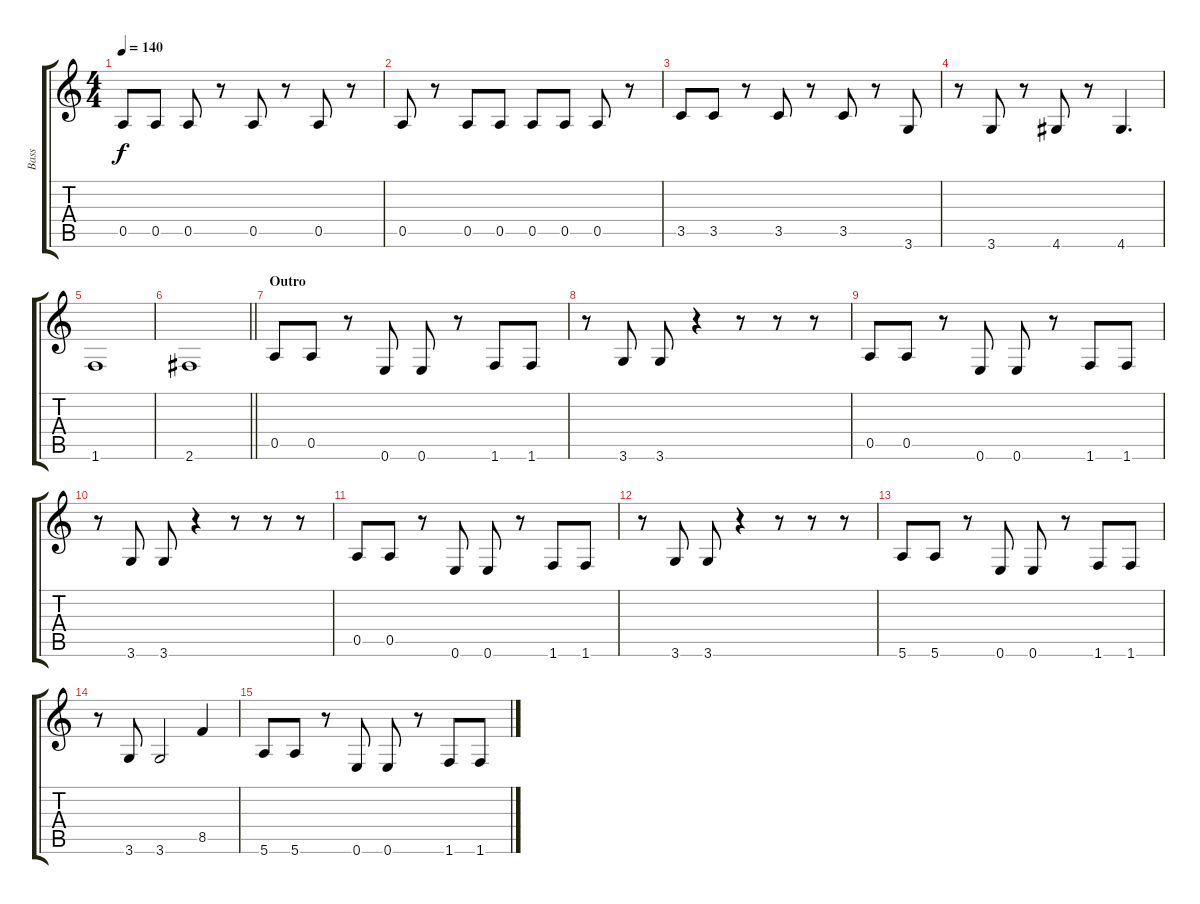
\track ("Bass" "Bass") {instrument electricbasspick}
\staff {score tabs}
\tuning (E4 B3 G3 D3 A2 E2) {hide}
\ts (4 4)
\tempo 140
\clef g2
\ks c
0.5.8{dy f} 0.5.8 0.5.8 r.8 0.5.8 r.8 0.5.8 r.8 |
0.5.8 r.8 0.5.8 0.5.8 0.5.8 0.5.8 0.5.8 r.8 |
3.5.8 3.5.8 r.8 3.5.8 r.8 3.5.8 r.8 3.6.8 |
r.8 3.6.8 r.8 4.6.8 r.8 4.6.4{d} |
1.6.1 |
\barLineRight lightlight
2.6.1 |
\section ("" "Outro")
0.5.8 0.5.8 r.8 0.6.8 0.6.8 r.8 1.6.8 1.6.8 |
r.8 3.6.8 3.6.8 r.4 r.8 r.8 r.8 |
0.5.8 0.5.8 r.8 0.6.8 0.6.8 r.8 1.6.8 1.6.8 |
r.8 3.6.8 3.6.8 r.4 r.8 r.8 r.8 |
0.5.8 0.5.8 r.8 0.6.8 0.6.8 r.8 1.6.8 1.6.8 |
r.8 3.6.8 3.6.8 r.4 r.8 r.8 r.8 |
5.6.8 5.6.8 r.8 0.6.8 0.6.8 r.8 1.6.8 1.6.8 |
r.8 3.6.8 3.6.2 8.5.4 |
5.6.8 5.6.8 r.8 0.6.8 0.6.8 r.8 1.6.8 1.6.8
